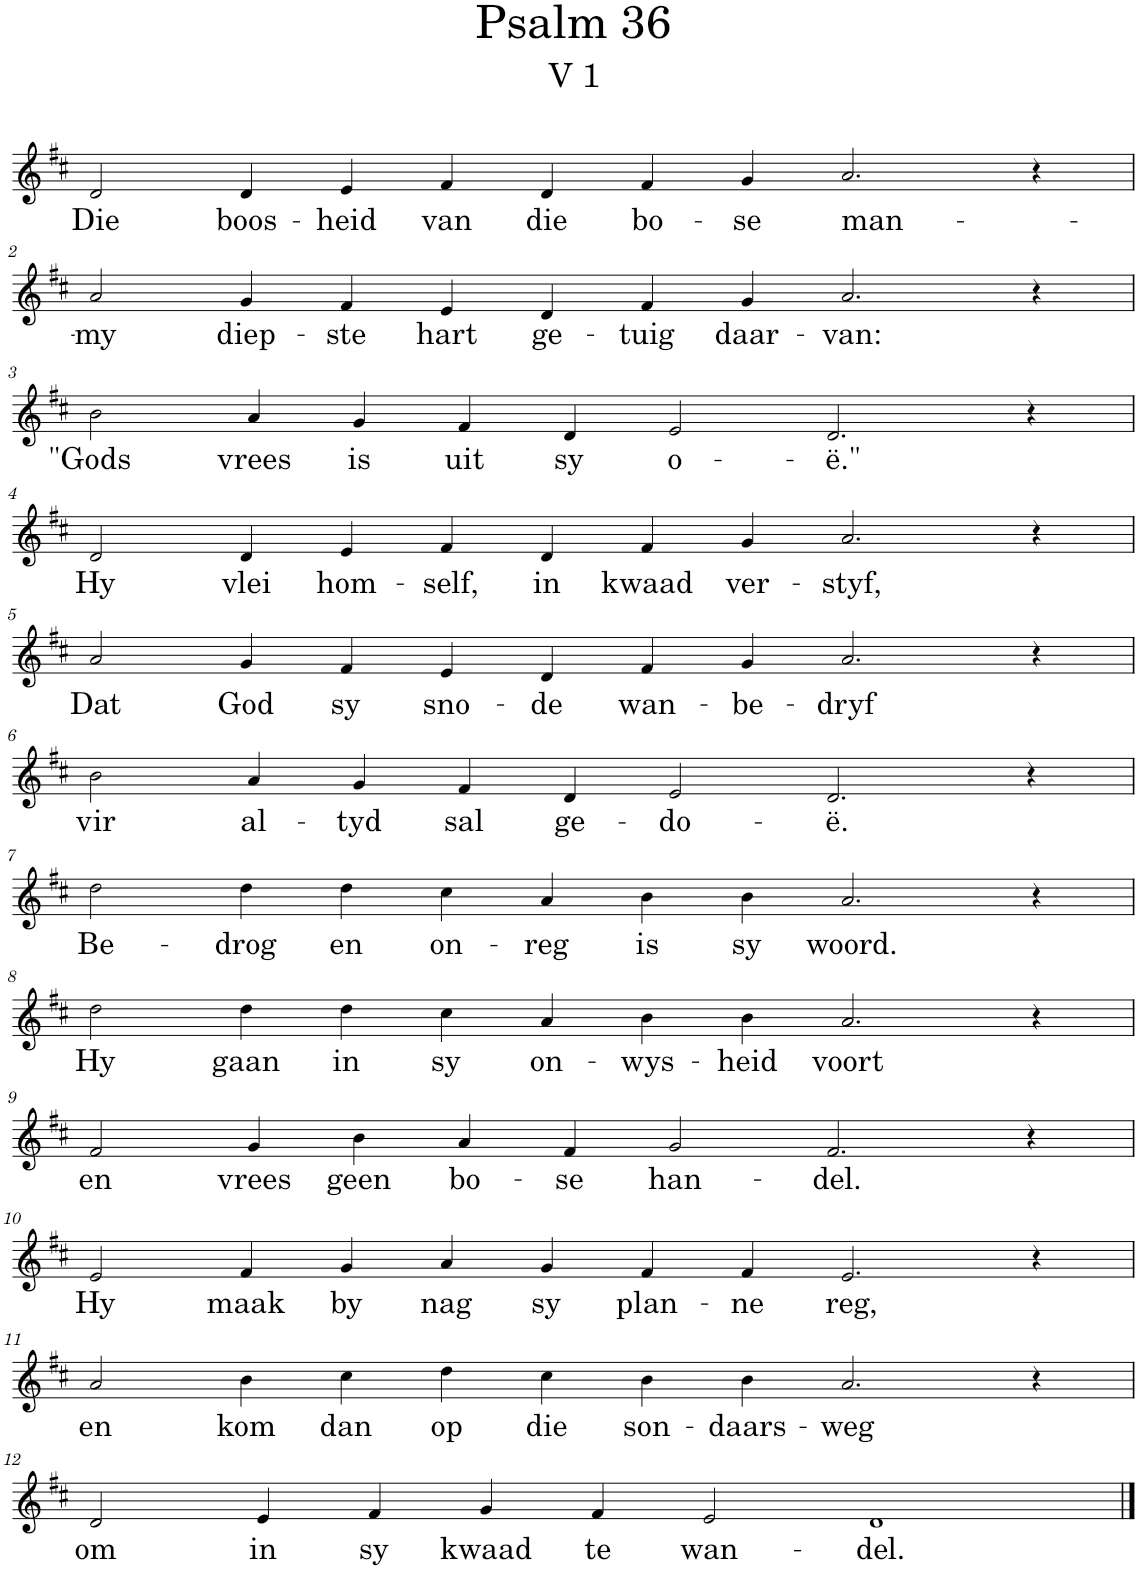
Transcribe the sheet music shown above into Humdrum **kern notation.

**kern	**text
*part1	*part1
*staff1	*staff1
*I"Pipe Organ	*
*I'Org.	*
*clefG2	*
*k[f#c#]	*
*M12/4	*
=1	=1
!	!LO:LY:b
2d/	Die
!	!LO:LY:b
4d/	boos-
!	!LO:LY:b
4e/	-heid
!	!LO:LY:b
4f#/	van
!	!LO:LY:b
4d/	die
!	!LO:LY:b
4f#/	bo-
!	!LO:LY:b
4g/	-se
!	!LO:LY:b
2.a/	man-
4r	.
!!LO:LB:g=z
=2	=2
!	!LO:LY:b
2a/	-my
!	!LO:LY:b
4g/	diep-
!	!LO:LY:b
4f#/	-ste
!	!LO:LY:b
4e/	hart
!	!LO:LY:b
4d/	ge-
!	!LO:LY:b
4f#/	-tuig
!	!LO:LY:b
4g/	daar-
!	!LO:LY:b
2.a/	-van:
4r	.
!!LO:LB:g=z
=3	=3
!	!LO:LY:b
2b\	"Gods
!	!LO:LY:b
4a/	vrees
!	!LO:LY:b
4g/	is
!	!LO:LY:b
4f#/	uit
!	!LO:LY:b
4d/	sy
!	!LO:LY:b
2e/	o-
!	!LO:LY:b
2.d/	-ë."
4r	.
!!LO:LB:g=z
=4	=4
!	!LO:LY:b
2d/	Hy
!	!LO:LY:b
4d/	vlei
!	!LO:LY:b
4e/	hom-
!	!LO:LY:b
4f#/	-self,
!	!LO:LY:b
4d/	in
!	!LO:LY:b
4f#/	kwaad
!	!LO:LY:b
4g/	ver-
!	!LO:LY:b
2.a/	-styf,
4r	.
!!LO:LB:g=z
=5	=5
!	!LO:LY:b
2a/	Dat
!	!LO:LY:b
4g/	God
!	!LO:LY:b
4f#/	sy
!	!LO:LY:b
4e/	sno-
!	!LO:LY:b
4d/	-de
!	!LO:LY:b
4f#/	wan-
!	!LO:LY:b
4g/	-be-
!	!LO:LY:b
2.a/	-dryf
4r	.
!!LO:LB:g=z
=6	=6
!	!LO:LY:b
2b\	vir
!	!LO:LY:b
4a/	al-
!	!LO:LY:b
4g/	-tyd
!	!LO:LY:b
4f#/	sal
!	!LO:LY:b
4d/	ge-
!	!LO:LY:b
2e/	-do-
!	!LO:LY:b
2.d/	-ë.
4r	.
!!LO:LB:g=z
=7	=7
!	!LO:LY:b
2dd\	Be-
!	!LO:LY:b
4dd\	-drog
!	!LO:LY:b
4dd\	en
!	!LO:LY:b
4cc#\	on-
!	!LO:LY:b
4a/	-reg
!	!LO:LY:b
4b\	is
!	!LO:LY:b
4b\	sy
!	!LO:LY:b
2.a/	woord.
4r	.
!!LO:LB:g=z
=8	=8
!	!LO:LY:b
2dd\	Hy
!	!LO:LY:b
4dd\	gaan
!	!LO:LY:b
4dd\	in
!	!LO:LY:b
4cc#\	sy
!	!LO:LY:b
4a/	on-
!	!LO:LY:b
4b\	-wys-
!	!LO:LY:b
4b\	-heid
!	!LO:LY:b
2.a/	voort
4r	.
!!LO:LB:g=z
=9	=9
!	!LO:LY:b
2f#/	en
!	!LO:LY:b
4g/	vrees
!	!LO:LY:b
4b\	geen
!	!LO:LY:b
4a/	bo-
!	!LO:LY:b
4f#/	-se
!	!LO:LY:b
2g/	han-
!	!LO:LY:b
2.f#/	-del.
4r	.
!!LO:LB:g=z
=10	=10
!	!LO:LY:b
2e/	Hy
!	!LO:LY:b
4f#/	maak
!	!LO:LY:b
4g/	by
!	!LO:LY:b
4a/	nag
!	!LO:LY:b
4g/	sy
!	!LO:LY:b
4f#/	plan-
!	!LO:LY:b
4f#/	-ne
!	!LO:LY:b
2.e/	reg,
4r	.
!!LO:LB:g=z
=11	=11
!	!LO:LY:b
2a/	en
!	!LO:LY:b
4b\	kom
!	!LO:LY:b
4cc#\	dan
!	!LO:LY:b
4dd\	op
!	!LO:LY:b
4cc#\	die
!	!LO:LY:b
4b\	son-
!	!LO:LY:b
4b\	-daars-
!	!LO:LY:b
2.a/	-weg
4r	.
!!LO:LB:g=z
=12	=12
!	!LO:LY:b
2d/	om
!	!LO:LY:b
4e/	in
!	!LO:LY:b
4f#/	sy
!	!LO:LY:b
4g/	kwaad
!	!LO:LY:b
4f#/	te
!	!LO:LY:b
2e/	wan-
!	!LO:LY:b
1d	-del.
==	==
*-	*-
